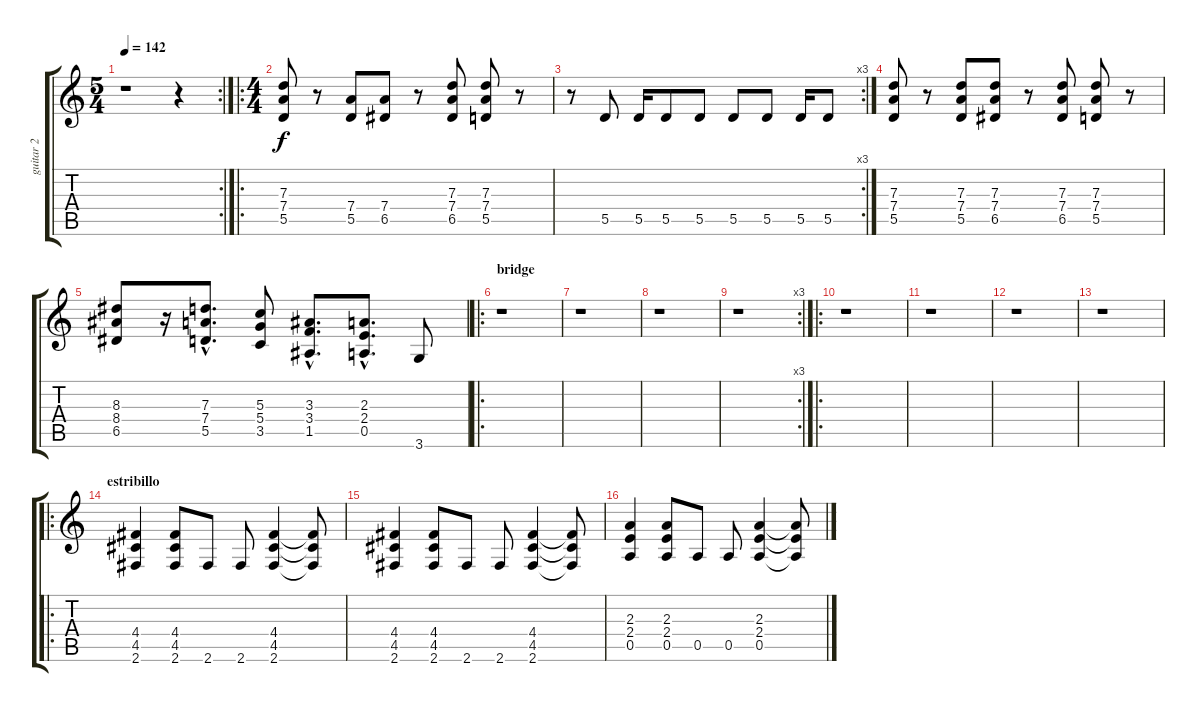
\track ("guitar 2" "guitar 2") {instrument overdrivenguitar}
\staff {score tabs}
\tuning (E4 B3 G3 D3 A2 E2) {hide}
\rc 2
\ts (5 4)
\tempo 142
\clef g2
\ks c
r.1{dy f} r.4 |
\ro
\ts (4 4)
(7.3 7.4 5.5).8 r.8 (7.4 5.5).8 (7.4 6.5).8 r.8 (7.3 7.4 6.5).8 (7.3 7.4 5.5).8 r.8 |
\rc 3
r.8 5.5.8 5.5.16 5.5.8 5.5.8 5.5.8 5.5.8 5.5.16 5.5.8 |
(7.3 7.4 5.5).8 r.8 (7.3 7.4 5.5).8 (7.3 7.4 6.5).8 r.8 (7.3 7.4 6.5).8 (7.3 7.4 5.5).8 r.8 |
(8.3 8.4 6.5).8 r.16 (7.3{hac} 7.4{hac} 5.5{hac}).8{d} (5.3 5.4 3.5).8 (3.3{hac} 3.4{hac} 1.5{hac}).8{d} (2.3{hac} 2.4{hac} 0.5{hac}).8{d} 3.6.8 |
\ro
\section ("" "bridge")
r.1 |
r.1 |
r.1 |
\rc 3
r.1 |
\ro
r.1 |
r.1 |
r.1 |
r.1 |
\ro
\section ("" "estribillo")
(4.4 4.5 2.6).4 (4.4 4.5 2.6).8 2.6.8 2.6.8 (4.4 4.5 2.6).4 (4.4{t} 4.5{t} 2.6{t}).8 |
(4.4 4.5 2.6).4 (4.4 4.5 2.6).8 2.6.8 2.6.8 (4.4 4.5 2.6).4 (4.4{t} 4.5{t} 2.6{t}).8 |
(2.3 2.4 0.5).4 (2.3 2.4 0.5).8 0.5.8 0.5.8 (2.3 2.4 0.5).4 (2.3{t} 2.4{t} 0.5{t}).8
